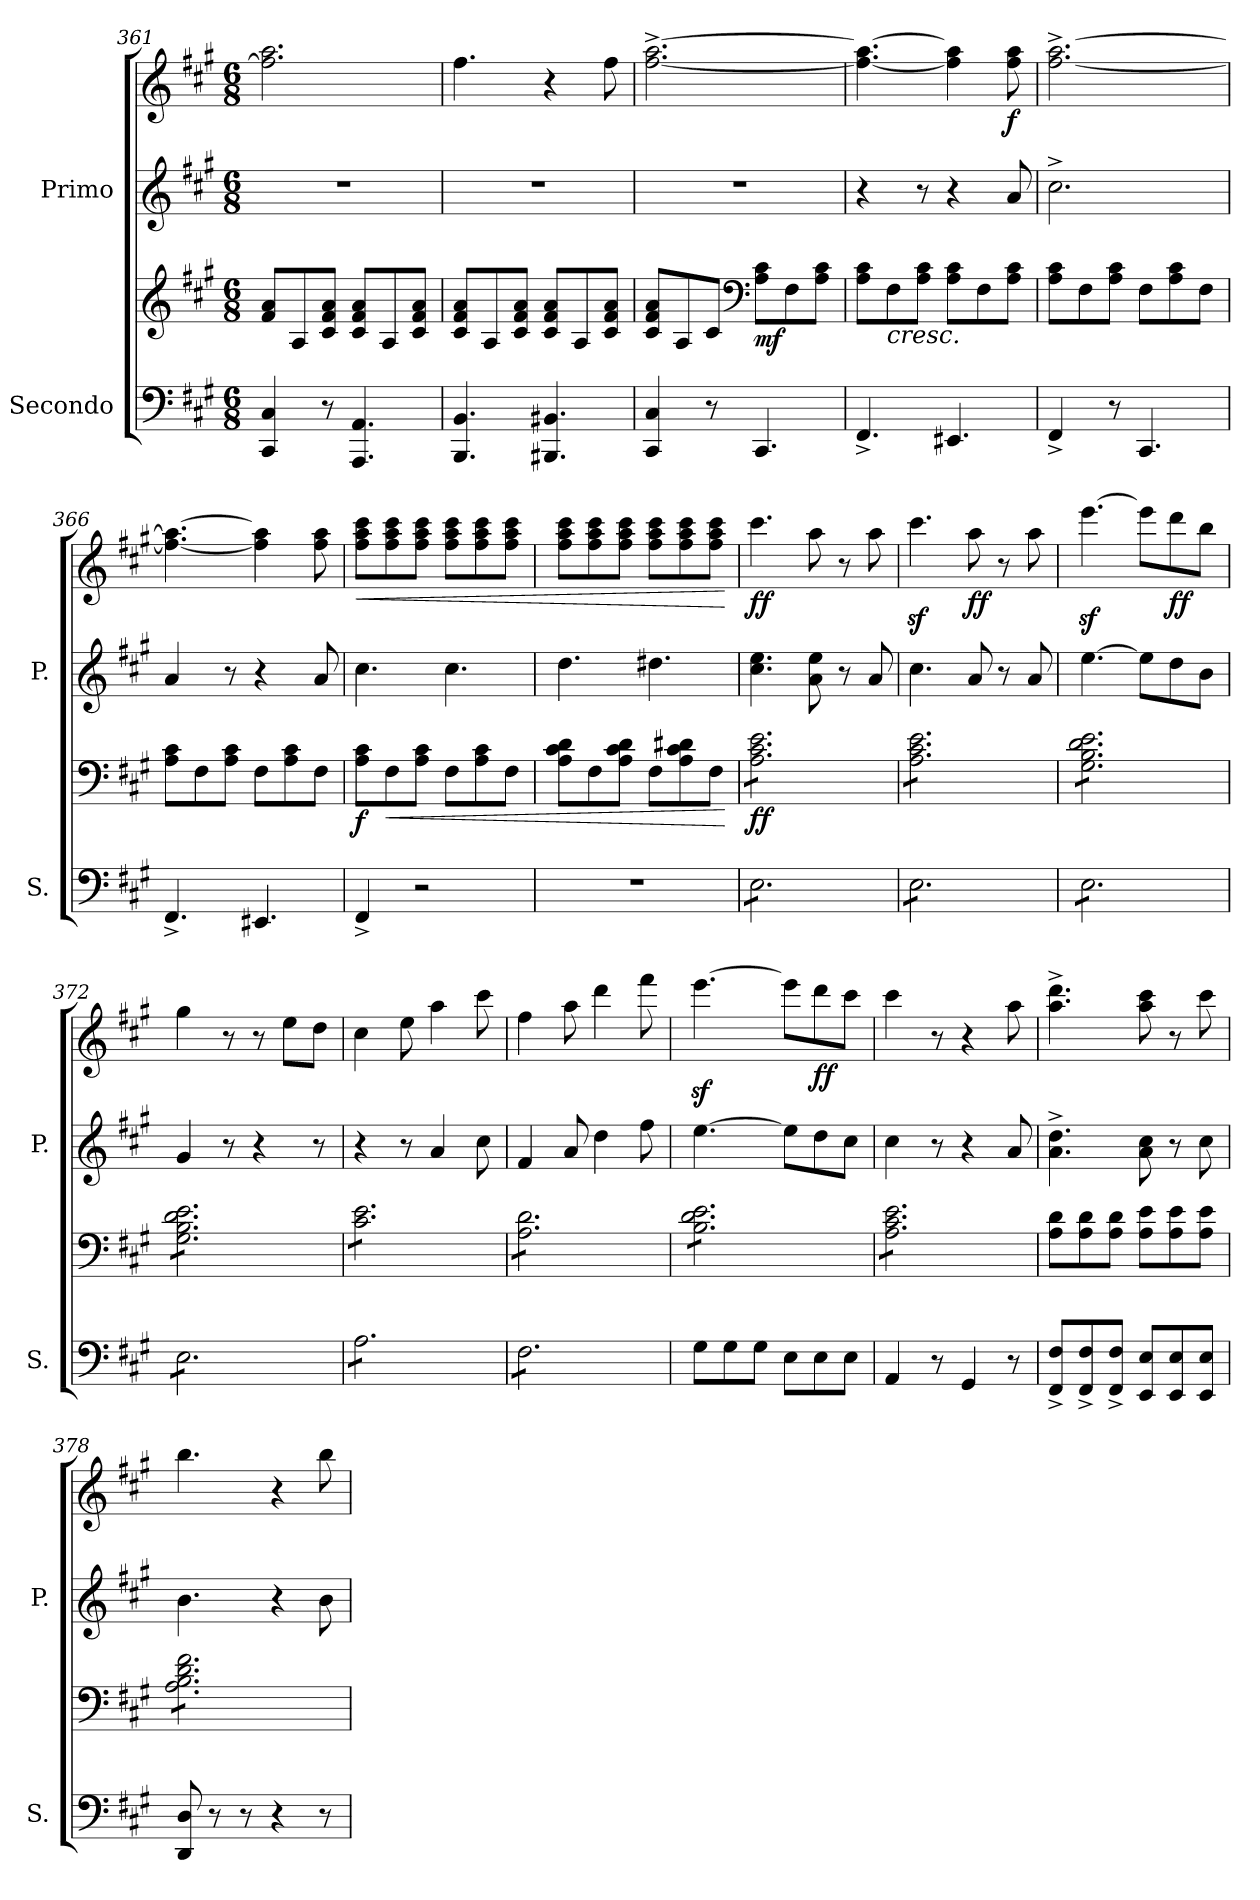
**kern	**kern	**dynam	**kern	**kern	**dynam
*part2	*part2	*part2	*part1	*part1	*part1
*staff4	*staff3	*staff3/4	*staff2	*staff1	*staff1/2
*I"Secondo	*	*	*I"Primo	*	*
*I'S.	*	*	*I'P.	*	*
!!LO:PB:g=z
*clefF4	*clefG2	*	*clefG2	*clefG2	*
*k[f#c#g#]	*k[f#c#g#]	*	*k[f#c#g#]	*k[f#c#g#]	*
*M6/8	*M6/8	*	*M6/8	*M6/8	*
=361	=361	=361	=361	=361	=361
4CC#/ 4C#/	8f#/ 8a/L	.	2.r	2.ff#\] 2.aa\	.
.	8A/	.	.	.	.
8r	8c#/ 8f#/ 8a/J	.	.	.	.
4.AAA/ 4.AA/	8c#/ 8f#/ 8a/L	.	.	.	.
.	8A/	.	.	.	.
.	8c#/ 8f#/ 8a/J	.	.	.	.
=362	=362	=362	=362	=362	=362
4.BBB/ 4.BB/	8c#/ 8f#/ 8a/L	.	2.r	4.ff#\	.
.	8A/	.	.	.	.
.	8c#/ 8f#/ 8a/J	.	.	.	.
4.BBB#X/ 4.BB#X/	8c#/ 8f#/ 8a/L	.	.	4r	.
.	8A/	.	.	.	.
.	8c#/ 8f#/ 8a/J	.	.	8ff#\	.
=363	=363	=363	=363	=363	=363
4CC#/ 4C#/	8c#/ 8f#/ 8a/L	.	2.r	[2.ff#\^ [2.aa\^	.
.	8A/	.	.	.	.
8r	8c#/J	.	.	.	.
*	*clefF4	*	*	*	*
!	!	!LO:DY:b	!	!	!
4.CC#/	8A\ 8c#\L	mf	.	.	.
.	8F#\	.	.	.	.
.	8A\ 8c#\J	.	.	.	.
=364	=364	=364	=364	=364	=364
4.FF#^/	8A\ 8c#\L	.	4r	4.ff#\_ 4.aa\_	.
!	!LO:TX:b:i:t=cresc.	!	!	!	!
.	8F#\	.	.	.	.
.	8A\ 8c#\J	.	8r	.	.
4.EE#X/	8A\ 8c#\L	.	4r	4ff#\] 4aa\]	.
.	8F#\	.	.	.	.
!	!	!	!	!	!LO:DY:b
.	8A\ 8c#\J	.	8a/	8ff#\ 8aa\	f
=365	=365	=365	=365	=365	=365
4FF#^/	8A\ 8c#\L	.	2.cc#^\	[2.ff#\^ [2.aa\^	.
.	8F#\	.	.	.	.
8r	8A\ 8c#\J	.	.	.	.
4.CC#/	8F#\L	.	.	.	.
.	8A\ 8c#\	.	.	.	.
.	8F#\J	.	.	.	.
=366	=366	=366	=366	=366	=366
4.FF#^/	8A\ 8c#\L	.	4a/	4.ff#\_ 4.aa\_	.
.	8F#\	.	.	.	.
.	8A\ 8c#\J	.	8r	.	.
4.EE#X/	8F#\L	.	4r	4ff#\] 4aa\]	.
.	8A\ 8c#\	.	.	.	.
.	8F#\J	.	8a/	8ff#\ 8aa\	.
=367	=367	=367	=367	=367	=367
!	!	!LO:DY:b	!	!	!LO:HP:b
4FF#^/	8A\ 8c#\L	f	4.cc#\	8ff#\ 8aa\ 8ccc#\L	<
!	!	!LO:HP:b	!	!	!
.	8F#\	<	.	8ff#\ 8aa\ 8ccc#\	.
2r	8A\ 8c#\J	.	.	8ff#\ 8aa\ 8ccc#\J	.
.	8F#\L	.	4.cc#\	8ff#\ 8aa\ 8ccc#\L	.
.	8A\ 8c#\	.	.	8ff#\ 8aa\ 8ccc#\	.
.	8F#\J	.	.	8ff#\ 8aa\ 8ccc#\J	.
!!LO:LB:g=z
=368	=368	=368	=368	=368	=368
2.r	8A\ 8c#\ 8d\L	.	4.dd\	8ff#\ 8aa\ 8ccc#\L	.
.	8F#\	.	.	8ff#\ 8aa\ 8ccc#\	.
.	8A\ 8c#\ 8d\J	.	.	8ff#\ 8aa\ 8ccc#\J	.
.	8F#\L	.	4.dd#X\	8ff#\ 8aa\ 8ccc#\L	.
.	8A\ 8c#\ 8d#X\	.	.	8ff#\ 8aa\ 8ccc#\	.
.	8F#\J	.	.	8ff#\ 8aa\ 8ccc#\J	.
.	.	[	.	.	[
=369	=369	=369	=369	=369	=369
!	!	!LO:DY:b	!	!	!LO:DY:b
*tremolo	*	*	*	*	*
*	*tremolo	*	*	*	*
8E\L	8A\ 8c#\ 8e\L	ff	4.cc#\ 4.ee\	4.ccc#\	ff
8E\	8A\ 8c#\ 8e\	.	.	.	.
8E\	8A\ 8c#\ 8e\	.	.	.	.
8E\	8A\ 8c#\ 8e\	.	8a\ 8ee\	8aa\	.
8E\	8A\ 8c#\ 8e\	.	8r	8r	.
8E\J	8A\ 8c#\ 8e\J	.	8a/	8aa\	.
=370	=370	=370	=370	=370	=370
8E\L	8A\ 8c#\ 8e\L	.	4.cc#\	4.ccc#z<\	.
8E\	8A\ 8c#\ 8e\	.	.	.	.
8E\	8A\ 8c#\ 8e\	.	.	.	.
!	!	!	!	!	!LO:DY:b
8E\	8A\ 8c#\ 8e\	.	8a/	8aa\	ff
8E\	8A\ 8c#\ 8e\	.	8r	8r	.
8E\J	8A\ 8c#\ 8e\J	.	8a/	8aa\	.
=371	=371	=371	=371	=371	=371
8E\L	8G#\ 8B\ 8d\ 8e\L	.	[4.ee\	[4.eeez<\	.
8E\	8G#\ 8B\ 8d\ 8e\	.	.	.	.
8E\	8G#\ 8B\ 8d\ 8e\	.	.	.	.
8E\	8G#\ 8B\ 8d\ 8e\	.	8ee\L]	8eee\L]	.
!	!	!	!	!	!LO:DY:b
8E\	8G#\ 8B\ 8d\ 8e\	.	8dd\	8ddd\	ff
8E\J	8G#\ 8B\ 8d\ 8e\J	.	8b\J	8bb\J	.
=372	=372	=372	=372	=372	=372
8E\L	8G#\ 8B\ 8d\ 8e\L	.	4g#/	4gg#\	.
8E\	8G#\ 8B\ 8d\ 8e\	.	.	.	.
8E\	8G#\ 8B\ 8d\ 8e\	.	8r	8r	.
8E\	8G#\ 8B\ 8d\ 8e\	.	4r	8r	.
8E\	8G#\ 8B\ 8d\ 8e\	.	.	8ee\L	.
8E\J	8G#\ 8B\ 8d\ 8e\J	.	8r	8dd\J	.
=373	=373	=373	=373	=373	=373
8A\L	8c#\ 8e\L	.	4r	4cc#\	.
8A\	8c#\ 8e\	.	.	.	.
8A\	8c#\ 8e\	.	8r	8ee\	.
8A\	8c#\ 8e\	.	4a/	4aa\	.
8A\	8c#\ 8e\	.	.	.	.
8A\J	8c#\ 8e\J	.	8cc#\	8ccc#\	.
=374	=374	=374	=374	=374	=374
8F#\L	8A\ 8d\L	.	4f#/	4ff#\	.
8F#\	8A\ 8d\	.	.	.	.
8F#\	8A\ 8d\	.	8a/	8aa\	.
8F#\	8A\ 8d\	.	4dd\	4ddd\	.
8F#\	8A\ 8d\	.	.	.	.
8F#\J	8A\ 8d\J	.	8ff#\	8fff#\	.
*Xtremolo	*	*	*	*	*
=375	=375	=375	=375	=375	=375
8G#\L	8B\ 8d\ 8e\L	.	[4.ee\	[4.eeez<\	.
8G#\	8B\ 8d\ 8e\	.	.	.	.
8G#\J	8B\ 8d\ 8e\	.	.	.	.
8E\L	8B\ 8d\ 8e\	.	8ee\L]	8eee\L]	.
!	!	!	!	!	!LO:DY:b
8E\	8B\ 8d\ 8e\	.	8dd\	8ddd\	ff
8E\J	8B\ 8d\ 8e\J	.	8cc#\J	8ccc#\J	.
!!LO:LB:g=z
=376	=376	=376	=376	=376	=376
4AA/	8A\ 8c#\ 8e\L	.	4cc#\	4ccc#\	.
.	8A\ 8c#\ 8e\	.	.	.	.
8r	8A\ 8c#\ 8e\	.	8r	8r	.
4GG#/	8A\ 8c#\ 8e\	.	4r	4r	.
.	8A\ 8c#\ 8e\	.	.	.	.
8r	8A\ 8c#\ 8e\J	.	8a/	8aa\	.
*	*Xtremolo	*	*	*	*
=377	=377	=377	=377	=377	=377
8FF#/^ 8F#/^L	8A\ 8d\L	.	4.a\^ 4.dd\^	4.aa\^ 4.ddd\^	.
8FF#/^ 8F#/^	8A\ 8d\	.	.	.	.
8FF#/^ 8F#/^J	8A\ 8d\J	.	.	.	.
8EE/ 8E/L	8A\ 8e\L	.	8a\ 8cc#\	8aa\ 8ccc#\	.
8EE/ 8E/	8A\ 8e\	.	8r	8r	.
8EE/ 8E/J	8A\ 8e\J	.	8cc#\	8ccc#\	.
=378	=378	=378	=378	=378	=378
*	*tremolo	*	*	*	*
8DD/ 8D/	8A\ 8B\ 8d\ 8f#\L	.	4.b\	4.bb\	.
8r	8A\ 8B\ 8d\ 8f#\	.	.	.	.
8r	8A\ 8B\ 8d\ 8f#\	.	.	.	.
4r	8A\ 8B\ 8d\ 8f#\	.	4r	4r	.
.	8A\ 8B\ 8d\ 8f#\	.	.	.	.
8r	8A\ 8B\ 8d\ 8f#\J	.	8b\	8bb\	.
*	*Xtremolo	*	*	*	*
=	=	=	=	=	=
*-	*-	*-	*-	*-	*-
